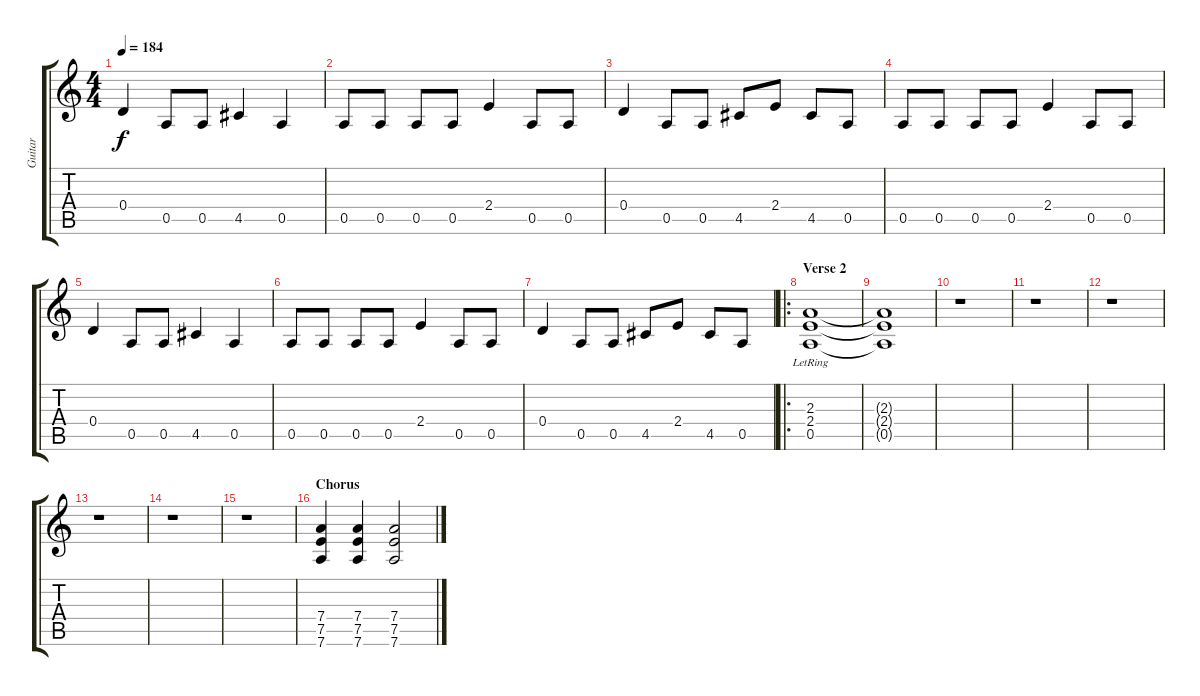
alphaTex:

\track ("Guitar" "Guitar") {instrument distortionguitar}
\staff {score tabs}
\tuning (E4 B3 G3 D3 A2 D2) {hide}
\ts (4 4)
\tempo 184
\clef g2
\ks c
0.4.4{dy f} 0.5.8 0.5.8 4.5.4 0.5.4 |
0.5.8 0.5.8 0.5.8 0.5.8 2.4.4 0.5.8 0.5.8 |
0.4.4 0.5.8 0.5.8 4.5.8 2.4.8 4.5.8 0.5.8 |
0.5.8{volume 16 instrument distortionguitar} 0.5.8 0.5.8 0.5.8 2.4.4 0.5.8 0.5.8 |
0.4.4 0.5.8 0.5.8 4.5.4 0.5.4 |
0.5.8 0.5.8 0.5.8 0.5.8 2.4.4 0.5.8 0.5.8 |
0.4.4 0.5.8 0.5.8 4.5.8 2.4.8 4.5.8 0.5.8 |
\ro
\section ("" "Verse 2")
(2.3{lr} 2.4{lr} 0.5{lr}).1{volume 12 instrument distortionguitar} |
(2.3{t} 2.4{t} 0.5{t}).1 |
r.1 |
r.1 |
r.1 |
r.1 |
r.1 |
r.1{instrument distortionguitar} |
\section ("" "Chorus")
(7.4 7.5 7.6).4{volume 16 instrument distortionguitar} (7.4 7.5 7.6).4 (7.4 7.5 7.6).2
